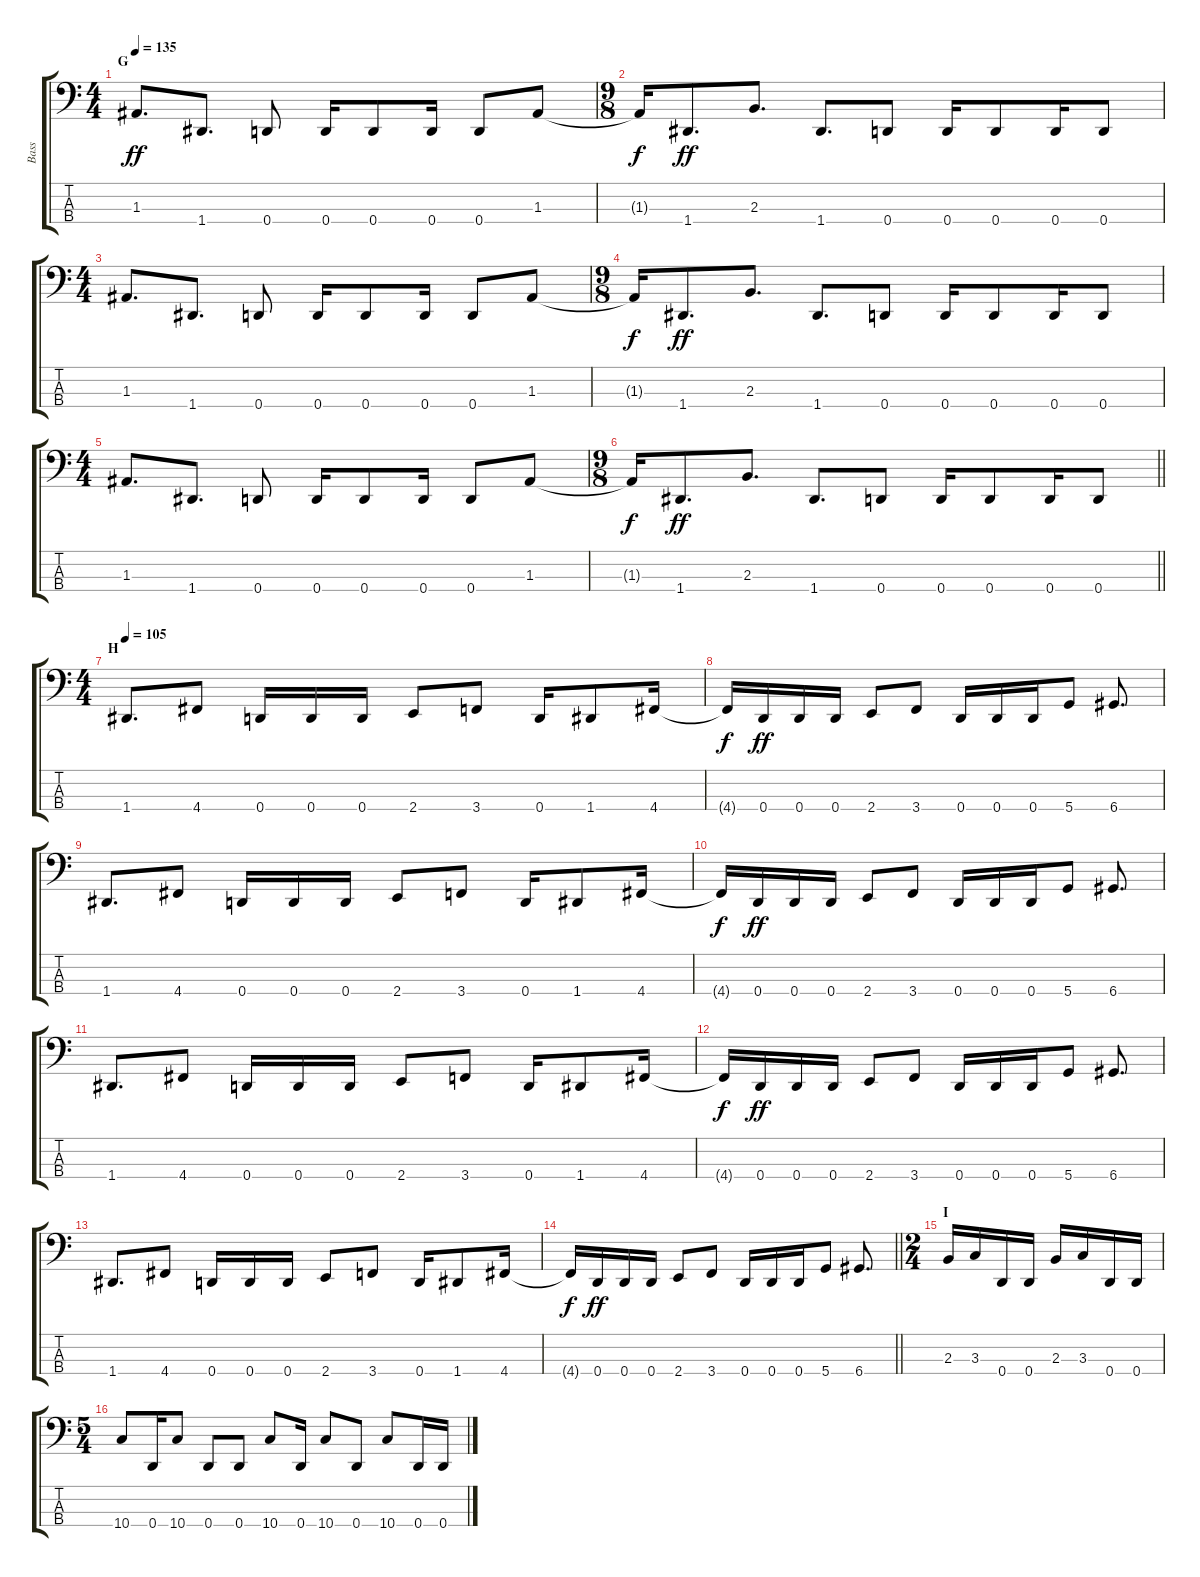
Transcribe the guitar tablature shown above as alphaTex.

\track ("Bass" "Bass") {instrument electricbasspick}
\staff {score tabs}
\tuning (G2 D2 A1 D1) {hide}
\ts (4 4)
\section ("" "G")
\tempo 135
\clef f4
\ks c
1.3.8{d dy ff} 1.4.8{d} 0.4.8 0.4.16 0.4.8 0.4.16 0.4.8 1.3.8 |
\ts (9 8)
1.3{t}.16{dy f} 1.4.8{d dy ff} 2.3.8{d} 1.4.8{d} 0.4.8 0.4.16 0.4.8 0.4.16 0.4.8 |
\ts (4 4)
1.3.8{d} 1.4.8{d} 0.4.8 0.4.16 0.4.8 0.4.16 0.4.8 1.3.8 |
\ts (9 8)
1.3{t}.16{dy f} 1.4.8{d dy ff} 2.3.8{d} 1.4.8{d} 0.4.8 0.4.16 0.4.8 0.4.16 0.4.8 |
\ts (4 4)
1.3.8{d} 1.4.8{d} 0.4.8 0.4.16 0.4.8 0.4.16 0.4.8 1.3.8 |
\ts (9 8)
\barLineRight lightlight
1.3{t}.16{dy f} 1.4.8{d dy ff} 2.3.8{d} 1.4.8{d} 0.4.8 0.4.16 0.4.8 0.4.16 0.4.8 |
\ts (4 4)
\section ("" "H")
\tempo 105
1.4.8{d} 4.4.8 0.4.16 0.4.16 0.4.16 2.4.8 3.4.8 0.4.16 1.4.8 4.4.16 |
4.4{t}.16{dy f} 0.4.16{dy ff} 0.4.16 0.4.16 2.4.8 3.4.8 0.4.16 0.4.16 0.4.16 5.4.8 6.4.8{d} |
1.4.8{d} 4.4.8 0.4.16 0.4.16 0.4.16 2.4.8 3.4.8 0.4.16 1.4.8 4.4.16 |
4.4{t}.16{dy f} 0.4.16{dy ff} 0.4.16 0.4.16 2.4.8 3.4.8 0.4.16 0.4.16 0.4.16 5.4.8 6.4.8{d} |
1.4.8{d} 4.4.8 0.4.16 0.4.16 0.4.16 2.4.8 3.4.8 0.4.16 1.4.8 4.4.16 |
4.4{t}.16{dy f} 0.4.16{dy ff} 0.4.16 0.4.16 2.4.8 3.4.8 0.4.16 0.4.16 0.4.16 5.4.8 6.4.8{d} |
1.4.8{d} 4.4.8 0.4.16 0.4.16 0.4.16 2.4.8 3.4.8 0.4.16 1.4.8 4.4.16 |
\barLineRight lightlight
4.4{t}.16{dy f} 0.4.16{dy ff} 0.4.16 0.4.16 2.4.8 3.4.8 0.4.16 0.4.16 0.4.16 5.4.8 6.4.8{d} |
\ts (2 4)
\section ("" "I")
2.3.16 3.3.16 0.4.16 0.4.16 2.3.16 3.3.16 0.4.16 0.4.16 |
\ts (5 4)
10.4.8 0.4.16 10.4.8 0.4.8 0.4.8 10.4.8 0.4.16 10.4.8 0.4.8 10.4.8 0.4.16 0.4.16
